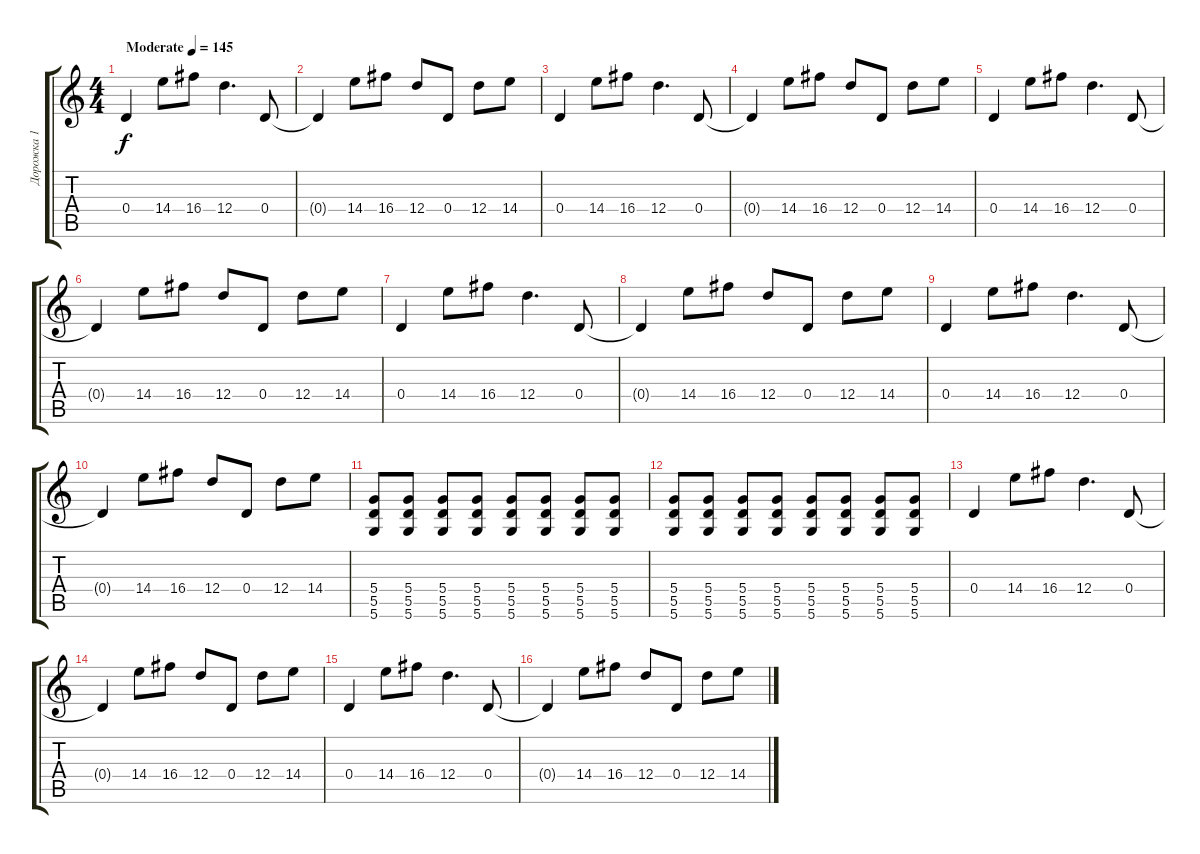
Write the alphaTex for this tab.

\track ("Дорожка 1" "Дорожка 1") {instrument overdrivenguitar}
\staff {score tabs}
\tuning (E4 B3 G3 D3 A2 D2) {hide}
\ts (4 4)
\tempo (145 "Moderate")
\clef g2
\ks c
0.4.4{dy f instrument overdrivenguitar} 14.4.8 16.4.8 12.4.4{d} 0.4.8 |
0.4{t}.4 14.4.8 16.4.8 12.4.8 0.4.8 12.4.8 14.4.8 |
0.4.4 14.4.8 16.4.8 12.4.4{d} 0.4.8 |
0.4{t}.4 14.4.8 16.4.8 12.4.8 0.4.8 12.4.8 14.4.8 |
0.4.4 14.4.8 16.4.8 12.4.4{d} 0.4.8 |
0.4{t}.4 14.4.8 16.4.8 12.4.8 0.4.8 12.4.8 14.4.8 |
0.4.4 14.4.8 16.4.8 12.4.4{d} 0.4.8 |
0.4{t}.4 14.4.8 16.4.8 12.4.8 0.4.8 12.4.8 14.4.8 |
0.4.4 14.4.8 16.4.8 12.4.4{d} 0.4.8 |
0.4{t}.4 14.4.8 16.4.8 12.4.8 0.4.8 12.4.8 14.4.8 |
(5.4 5.5 5.6).8 (5.4 5.5 5.6).8 (5.4 5.5 5.6).8 (5.4 5.5 5.6).8 (5.4 5.5 5.6).8 (5.4 5.5 5.6).8 (5.4 5.5 5.6).8 (5.4 5.5 5.6).8 |
(5.4 5.5 5.6).8 (5.4 5.5 5.6).8 (5.4 5.5 5.6).8 (5.4 5.5 5.6).8 (5.4 5.5 5.6).8 (5.4 5.5 5.6).8 (5.4 5.5 5.6).8 (5.4 5.5 5.6).8 |
0.4.4 14.4.8 16.4.8 12.4.4{d} 0.4.8 |
0.4{t}.4 14.4.8 16.4.8 12.4.8 0.4.8 12.4.8 14.4.8 |
0.4.4 14.4.8 16.4.8 12.4.4{d} 0.4.8 |
0.4{t}.4 14.4.8 16.4.8 12.4.8 0.4.8 12.4.8 14.4.8
